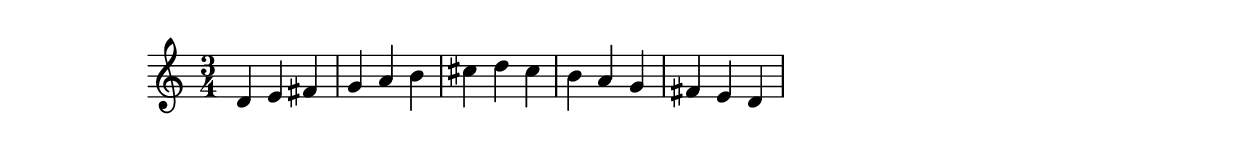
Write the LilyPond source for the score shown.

\version "2.24.4"
{
	\relative {
		\clef treble
		\time 3/4
		d'4 e fis g a b cis d cis b a g fis e d
	}
}
